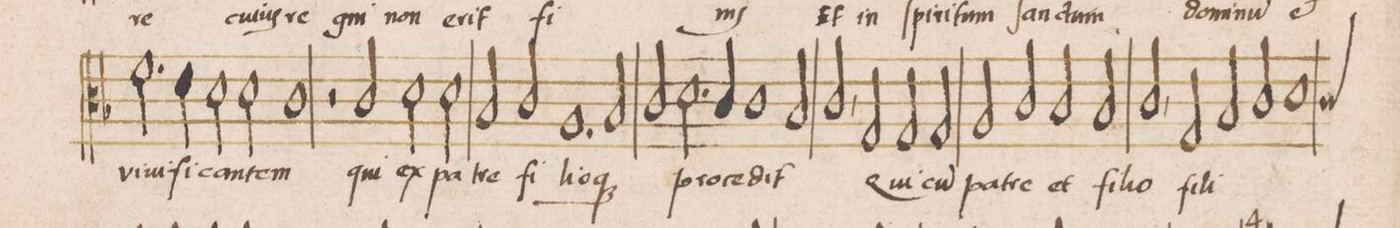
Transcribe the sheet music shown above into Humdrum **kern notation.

**kern	**text
*I"TENOR	*
*clefC3	*
*k[b-]	*
*met(C|)	*
*M2/1	*
2.f\	vi-
4e\	-vi-
2d\	-fi-
2d\	-can-
=93-	=93-
1c	-tem
2r	.
2c/	qui
=94-	=94-
2d\	ex
2d\	pa-
2B-/	-tre
2c/	fi-
=95-	=95-
1.A	-li-
2B-/	-o-
=96	=96
2c/	-q(ue)
2.d\	pro-
4c/	-ce-
1c\	-dit
=97-	=97-
2B-/	.
2c,>/	.
2G/	qui
=98-	=98-
2G/	cu(m)
2G/	pa-
2A/	-tre
2c/	et
=99-	=99-
2c/	fi-
2B-/	-li-
2c,>/	-o
2G/	fi-
=100-	=100-
2B-/	-li-
2c/	.
1d	.
*custos:c	*
=101	=101
*-	*-
